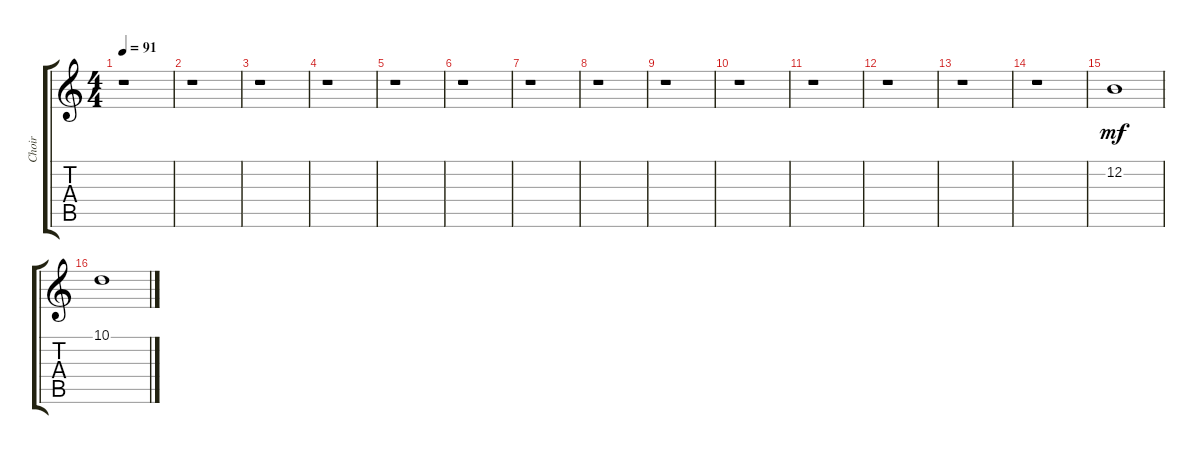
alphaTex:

\track ("Choir" "Choir") {instrument viola}
\staff {score tabs}
\tuning (E4 B3 G3 D3 A2 E2) {hide}
\ts (4 4)
\tempo 91
\clef g2
\ks c
r.1{dy mf} |
r.1 |
r.1 |
r.1 |
r.1 |
r.1 |
r.1 |
r.1 |
r.1 |
r.1 |
r.1 |
r.1 |
r.1 |
r.1 |
12.2.1{volume 10 balance 10} |
10.1.1
